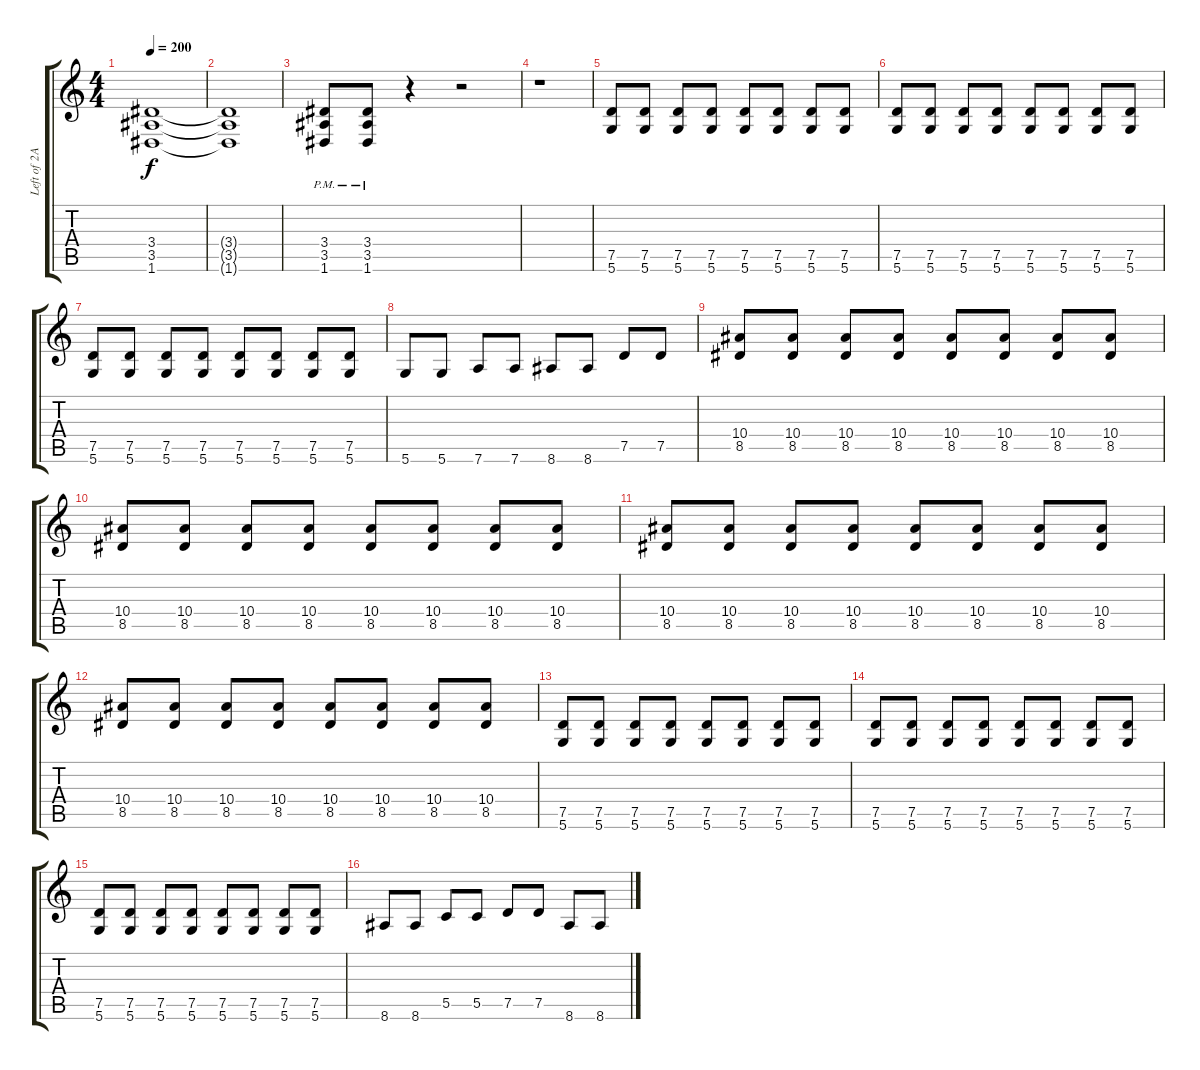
\track ("Left of 2A" "Left of 2A") {solo instrument distortionguitar}
\staff {score tabs}
\tuning (D4 A3 F3 C3 G2 D2) {hide}
\ts (4 4)
\tempo 200
\clef g2
\ks c
(3.4 3.5 1.6).1{dy f} |
(3.4{t} 3.5{t} 1.6{t}).1 |
(3.4{pm} 3.5{pm} 1.6{pm}).8 (3.4{pm} 3.5{pm} 1.6{pm}).8 r.4 r.2 |
r.1 |
(7.5 5.6).8 (7.5 5.6).8 (7.5 5.6).8 (7.5 5.6).8 (7.5 5.6).8 (7.5 5.6).8 (7.5 5.6).8 (7.5 5.6).8 |
(7.5 5.6).8 (7.5 5.6).8 (7.5 5.6).8 (7.5 5.6).8 (7.5 5.6).8 (7.5 5.6).8 (7.5 5.6).8 (7.5 5.6).8 |
(7.5 5.6).8 (7.5 5.6).8 (7.5 5.6).8 (7.5 5.6).8 (7.5 5.6).8 (7.5 5.6).8 (7.5 5.6).8 (7.5 5.6).8 |
5.6.8 5.6.8 7.6.8 7.6.8 8.6.8 8.6.8 7.5.8 7.5.8 |
(10.4 8.5).8 (10.4 8.5).8 (10.4 8.5).8 (10.4 8.5).8 (10.4 8.5).8 (10.4 8.5).8 (10.4 8.5).8 (10.4 8.5).8 |
(10.4 8.5).8 (10.4 8.5).8 (10.4 8.5).8 (10.4 8.5).8 (10.4 8.5).8 (10.4 8.5).8 (10.4 8.5).8 (10.4 8.5).8 |
(10.4 8.5).8 (10.4 8.5).8 (10.4 8.5).8 (10.4 8.5).8 (10.4 8.5).8 (10.4 8.5).8 (10.4 8.5).8 (10.4 8.5).8 |
(10.4 8.5).8 (10.4 8.5).8 (10.4 8.5).8 (10.4 8.5).8 (10.4 8.5).8 (10.4 8.5).8 (10.4 8.5).8 (10.4 8.5).8 |
(7.5 5.6).8 (7.5 5.6).8 (7.5 5.6).8 (7.5 5.6).8 (7.5 5.6).8 (7.5 5.6).8 (7.5 5.6).8 (7.5 5.6).8 |
(7.5 5.6).8 (7.5 5.6).8 (7.5 5.6).8 (7.5 5.6).8 (7.5 5.6).8 (7.5 5.6).8 (7.5 5.6).8 (7.5 5.6).8 |
(7.5 5.6).8 (7.5 5.6).8 (7.5 5.6).8 (7.5 5.6).8 (7.5 5.6).8 (7.5 5.6).8 (7.5 5.6).8 (7.5 5.6).8 |
8.6.8 8.6.8 5.5.8 5.5.8 7.5.8 7.5.8 8.6.8 8.6.8
